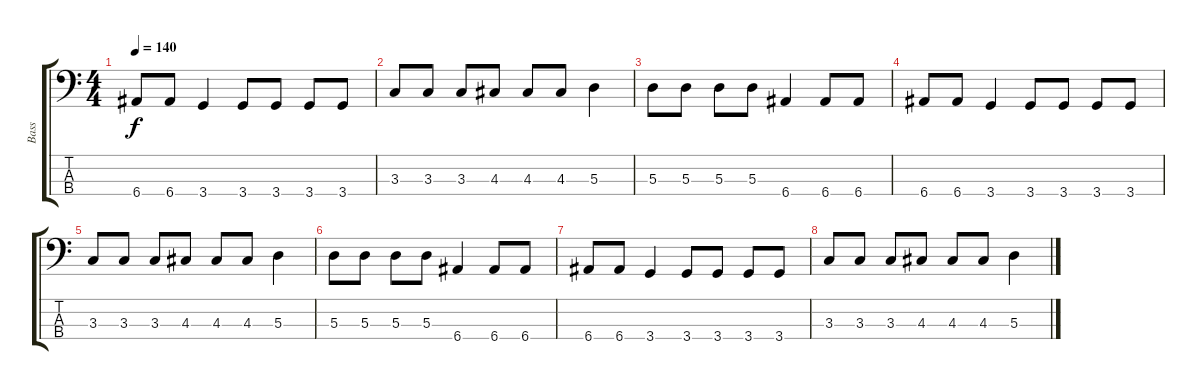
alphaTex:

\track ("Bass" "Bass") {instrument electricbassfinger}
\staff {score tabs}
\tuning (G2 D2 A1 E1) {hide}
\ts (4 4)
\tempo 140
\clef f4
\ks c
6.4.8{dy f} 6.4.8 3.4.4 3.4.8 3.4.8 3.4.8 3.4.8 |
3.3.8 3.3.8 3.3.8 4.3.8 4.3.8 4.3.8 5.3.4 |
5.3.8 5.3.8 5.3.8 5.3.8 6.4.4 6.4.8 6.4.8 |
6.4.8 6.4.8 3.4.4 3.4.8 3.4.8 3.4.8 3.4.8 |
3.3.8 3.3.8 3.3.8 4.3.8 4.3.8 4.3.8 5.3.4 |
5.3.8 5.3.8 5.3.8 5.3.8 6.4.4 6.4.8 6.4.8 |
6.4.8 6.4.8 3.4.4 3.4.8 3.4.8 3.4.8 3.4.8 |
3.3.8 3.3.8 3.3.8 4.3.8 4.3.8 4.3.8 5.3.4
